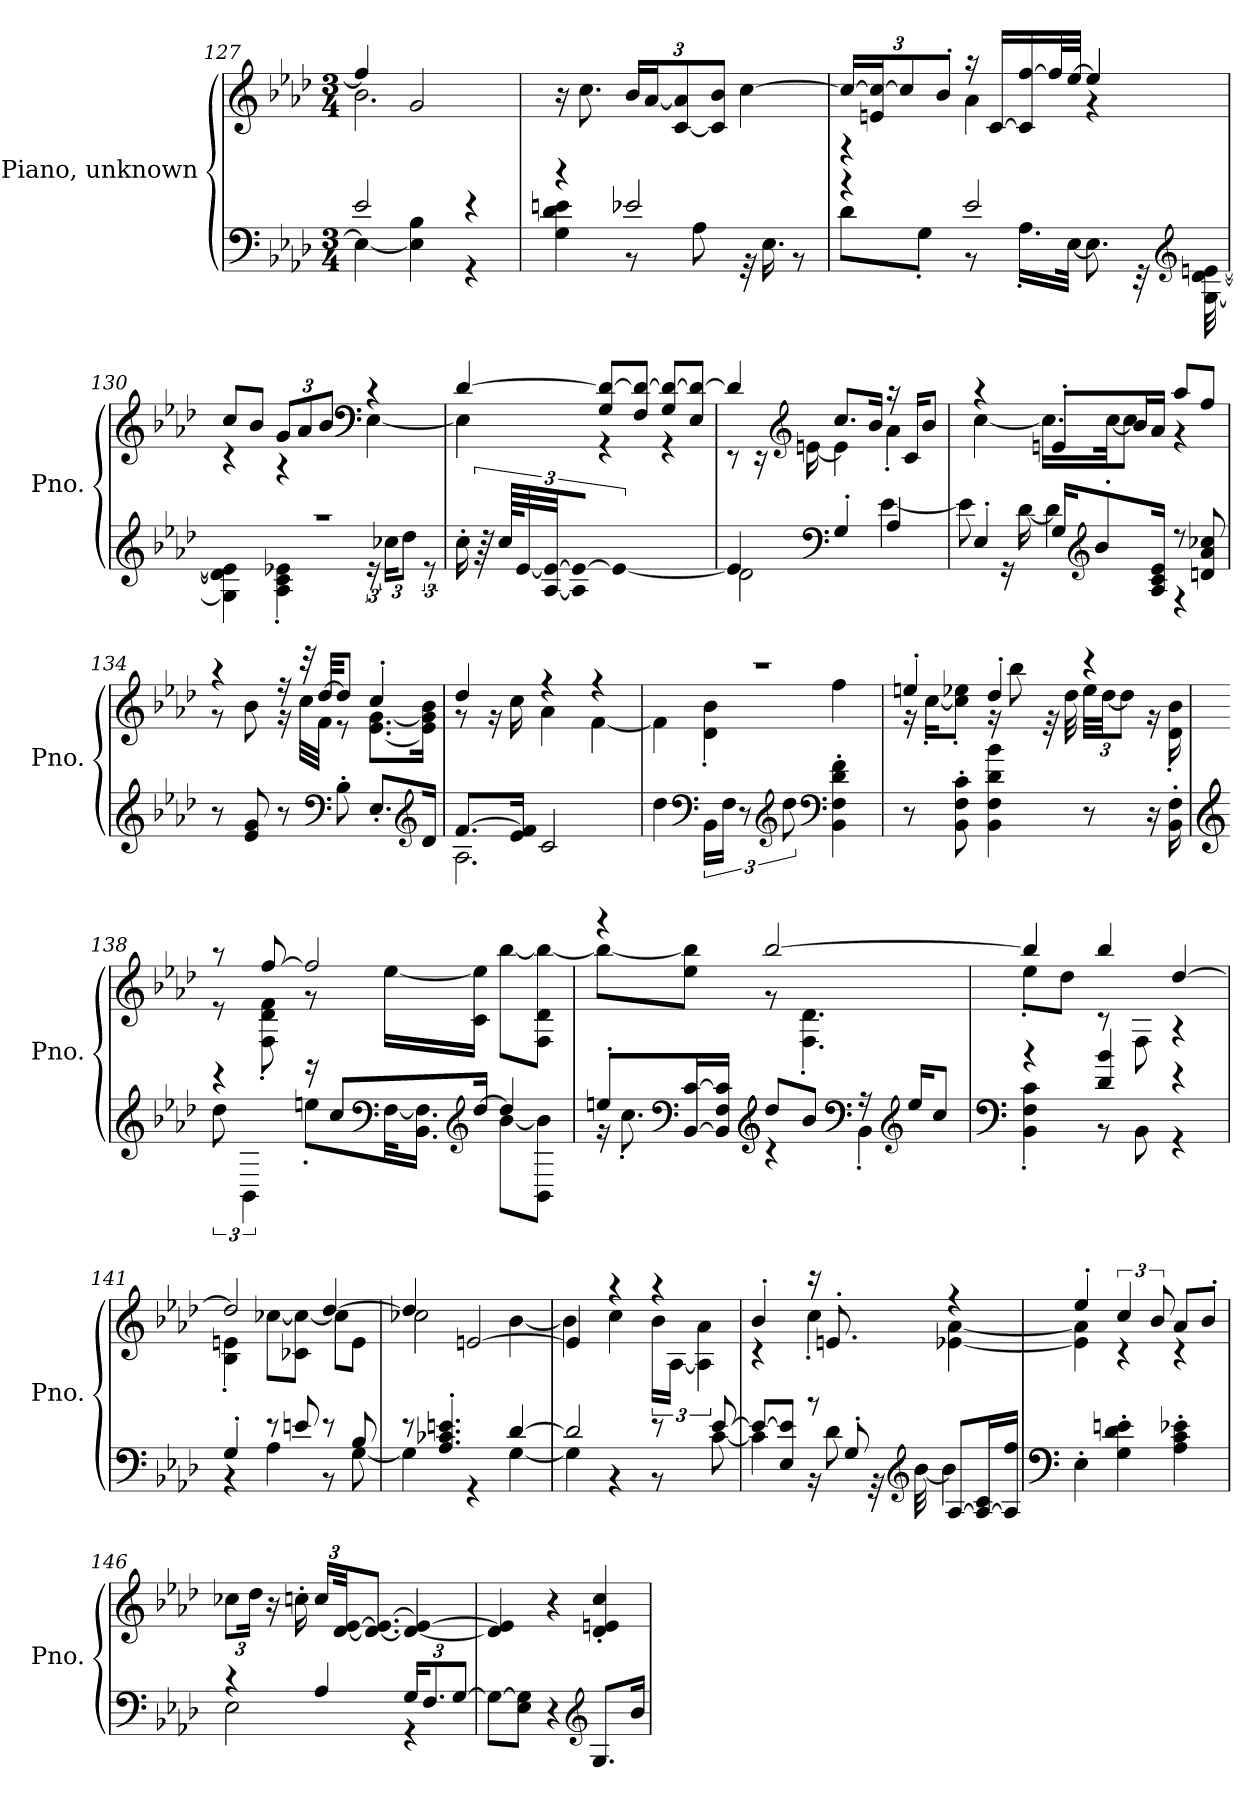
**kern	**kern
*part1	*part1
*staff2	*staff1
*I"Piano, unknown	*
*I'Pno.	*
*clefF4	*clefG2
*k[b-e-a-d-]	*k[b-e-a-d-]
*M3/4	*M3/4
=127	=127
*^	*^
2e-/	4E-\_	4ff/]	2.b-\
.	4E-\] 4B-\	2g/	.
4r	4r	.	.
*	*	*v	*v
!!LO:PB:g=z
=128	=128	=128
4r	4G\ 4d-\ 4en\	16r
.	.	8.cc\
*	*	*Xbrackettup
2e-X/	8r	24b-/LL
.	.	[24a-/J
.	.	[12c/ 12a-/]
.	8A-\	.
.	.	12c/] 12b-/J
.	32r	[4cc\
.	16.E-\	.
.	8r	.
=129	=129	=129
*	*	*^
4r	8d-\L	24cc/LL_	4r
.	.	24en/ 24cc/_J	.
.	.	12cc/]	.
.	8G'\J	.	.
.	.	12b-'/J	.
2e-/	8r	16r	4a-\
.	.	[16c/LL	.
.	16.A-'\LL	16c/] [16ff/	.
.	.	32ff/L]	.
.	[32E-\JJk	[32ee-/JJJ	.
.	8.E-\]	4ee-/]	4r
.	32r	.	.
*clefG2	*	*	*
.	[32G\ [32d-\ [32en\	.	.
=130	=130	=130	=130
2.r	4G\] 4d-\] 4e\]	8cc/L	4r
.	.	8b-/J	.
.	4A-\' 4c\' 4e-X\'	12g/L	4r
.	.	12a-/	.
.	.	12b-/J	.
*	*	*clefF4	*
.	24r	4r	[4E-\
.	24cc-X\KL	.	.
.	12dd-\J	.	.
.	12r	.	.
*v	*v	*	*
!!LO:LB:g=z	!!
=131	=131	=131
16cc'\	[4d-/	4E-\]
96r	.	.
96cc/KLLL	.	.
[48e-/	.	.
[48A-/ 48e-/_JJ	.	.
8A-/] 8e-/_J	.	.
2e-/_	8G/ 8d-/_L	4r
.	8F/ 8d-/_J	.
.	8G/ 8d-/_L	4r
.	8E-/ 8d-/_J	.
=132	=132	=132
*^	*	*
4e-/]	2d-\	4d-/]	8r
.	.	.	16r
*	*	*clefG2	*
.	.	.	[16en\
*clefF4	*	*	*
4G'/	.	8.cc/L	4e\]
.	.	16b-/Jk	.
4A-/	[4e-\	16r	4a-'\
.	.	16c/KL	.
.	.	8b-/J	.
=133	=133	=133	=133
4E-'/	8e-\]	4r	[4cc\
.	16r	.	.
.	[16d-\	.	.
16G/KL	4d-\]	8en'/L	16.cc\LL]
*clefG2	*	*	*
8b-'/	.	.	.
.	.	.	[32cc\JK
.	.	16b-/L	8cc\J]
16A-/ 16c/ 16e-/Jk	.	16a-/JJ	.
8r	4r	8aa-/L	4r
8dn/ 8a-/ 8cc-X/	.	8ff/J	.
*v	*v	*	*
!!LO:LB:g=z	!!
=134	=134	=134
8r	4r	8r
8e-/ 8g/	.	8b-\
8r	16r	16r
.	32r	32cc\LLL
.	[32dd-/KKL	32f\JJJ
*clefF4	*	*
8B-'\	8dd-/J]	8r
8.E-'/L	4cc'/	[8.e-\ [8.g\L
*clefG2	*	*
16d-/Jk	.	16e-\] 16g\] 16b-\Jk
=135	=135	=135
*^	*	*
[8.f/L	2.A-\	4dd-/	8r
.	.	.	16r
16e-/ 16f/]Jk	.	.	16cc\
2c/	.	4r	4a-\
.	.	4r	[4f\
*v	*v	*	*
=136	=136	=136
4dd-\	2.r	4f\]
*clefF4	*	*
24BB-\LL	.	4d-\' 4b-\'
24F\JJ	.	.
12r	.	.
*clefG2	*	*
12dd-\	.	.
*clefF4	*	*
4BB-\' 4F\' 4d-\' 4f\'	.	4ff\
!!LO:LB:g=z	!!
=137	=137	=137
8r	4een'/	16r
.	.	[16cc'\KL
8BB-\' 8F\' 8c\'	.	8cc\]' 8ee-X\'J
4BB-\ 4F\ 4d-\ 4b-\	4dd-'/	16r
.	.	8bb-\
.	.	32r
.	.	32dd-\
8r	4r	48ee-\LLL
.	.	[48dd-\JJ
.	.	12dd-\J]
16r	.	16r
16BB-\' 16F\'	.	16d-\' 16b-\'
=138	=138	=138
*clefG2	*	*
*^	*	*
4r	12dd-\	8r	8r
.	6BB-\	.	.
.	.	[8ff/	8F\' 8d-\' 8f\'
16r	8een'\L	2ff/]	8r
8cc/L	.	.	.
*clefF4	*	*	*
.	[32F\KL	.	[16ee-\LL
.	16.BB-\ 16.F\]JJ	.	.
*clefG2	*	*	*
[16dd-/Jk	.	.	16c\ 16ee-\]JJ
4dd-/]	[8b-\L	.	[8bb-\L
.	8BB-\ 8b-\]J	.	8F\ 8d-\ 8bb-\_J
!!LO:LB:g=z	!!
=139	=139	=139	=139
8een'/L	16r	4r	8bb-\L_
.	8.cc'\	.	.
*clefF4	*	*	*
[16BB-/ [16c/L	.	.	8ee-\ 8bb-\]J
16BB-/] 16F/ 16c/]JJ	.	.	.
*clefG2	*	*	*
8dd-/L	4r	[2bb-/	8r
8b-/J	.	.	4.F\' 4.d-\'
*clefF4	*	*	*
16r	4BB-'\	.	.
*clefG2	*	*	*
16ee/KL	.	.	.
8cc/J	.	.	.
=140	=140	=140	=140
*clefF4	*	*	*
4r	4BB-\' 4F\' 4c\'	4bb-/]	8ee-'\L
.	.	.	8dd-\J
4d-/ 4b-/	8r	4bb-/	8r
.	8BB-\	.	8F\
4r	4r	[4dd-/	4r
=141	=141	=141	=141
4G'/	4r	2dd-/]	4B-\' 4en\'
8r	4A-\	.	[8cc-X\L
8en/	.	.	8c-X\ 8cc-\_J
8r	8r	[4dd-/	8cc-\L]
8B-/	[8G\	.	8e\J
=142	=142	=142	=142
8r	4G\]	4dd-/]	2cc-X\
4.A-/' 4.c-X/' 4.en/'	.	.	.
.	4r	[2en/	.
[4d-/	[4G\	.	[4b-\
!!LO:LB:g=z	!!
=143	=143	=143	=143
2d-/]	4G\]	4e/]	4b-\]
.	4r	4r	4cc\
*	*	*	*brackettup
8r	8r	4r	24b-\LL
.	.	.	[24A-\JJ
.	.	.	6A-\] 6a-\
[8e-/	[8c\	.	.
=144	=144	=144	=144
8e-/L_	4c\]	4b-'/	4r
8E-/ 8e-/]J	.	.	.
8r	16r	16r	4cc'\
.	8d-\	8.en'/	.
8G'/	.	.	.
.	32r	.	.
*clefG2	*	*	*
.	[32b-\	.	.
[8A-/L	4b-\]	4r	[4e-X\ [4a-\
16A-/_ 16c/L	.	.	.
16A-/] 16ff/JJ	.	.	.
*v	*v	*	*
=145	=145	=145
*clefF4	*	*
4E-'\	4ee-'/	4e-\] 4a-\]
4G\' 4d-\' 4en\'	6cc/	4r
.	12b-/	.
4A-\' 4c\' 4e-X\'	8a-/L	4r
.	8b-'/J	.
*	*v	*v
!!LO:PB:g=z
=146	=146
*^	*
*	*	*Xbrackettup
4r	2E-\	12cc-X\L
.	.	24dd-\Jk
.	.	16r
.	.	16ccn'\
4A-/	.	24cc/LL
.	.	[48d-/ [48e-/JK
.	.	8.d-/_ 8.e-/_J
*Xbrackettup	*	*
24G/KL	4r	4d-/_ 4e-/_
12.F/	.	.
[12G/J	.	.
*v	*v	*
=147	=147
8G\L_	4d-/] 4e-/]
8E-\ 8G\]J	.
4r	4r
*clefG2	*
8.G/L	4d-/' 4en/' 4cc/'
16b-/Jk	.
=	=
*-	*-
